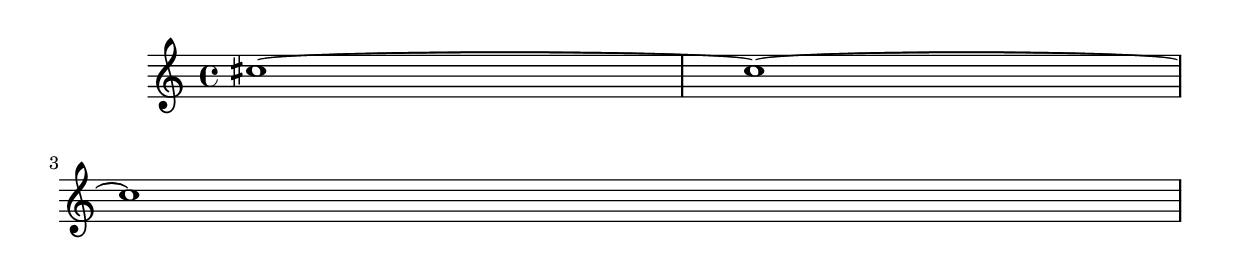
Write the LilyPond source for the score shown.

% DO NOT EDIT this file manually; it is automatically
% generated from Documentation/snippets/new
% Make any changes in Documentation/snippets/new/
% and then run scripts/auxiliar/makelsr.py
%
% This file is in the public domain.
%% Note: this file works from version 2.13.36
\version "2.13.36"
\header {
%% Translation of GIT committish: fa19277d20f8ab0397c560eb0e7b814bd804ecec

  texidoces = "
Aquí se muestra la manera de ocultar las alteraciones de las notas
ligadas al comienzo de un sistema nuevo.

"

  doctitlees = "Ocultar las alteraciones sobre notas ligadas al principio de un sistema nuevo"


%% Translation of GIT committish: 31097723b2b816696ad61696630a80ff17a39557
  texidocfr = "Cet exemple illustre comment, lorsqu'une note affublée
  d'une altération accidentelle est prolongée, ne pas répéter cette
  altération après un saut de ligne.
"
  doctitlefr = "Non répétition de l'altération après saut de ligne
  sur liaison de prolongation"


  lsrtags = "pitches"
  texidoc = "This shows how to hide accidentals on tied notes at the beginning of a
new system."
  doctitle = "Hiding accidentals on tied notes at the beginning of a new system"
} % begin verbatim


\relative c'' {
  \override Accidental #'hide-tied-accidental-after-break = ##t
  cis1~ cis~
  \break
  cis
}

